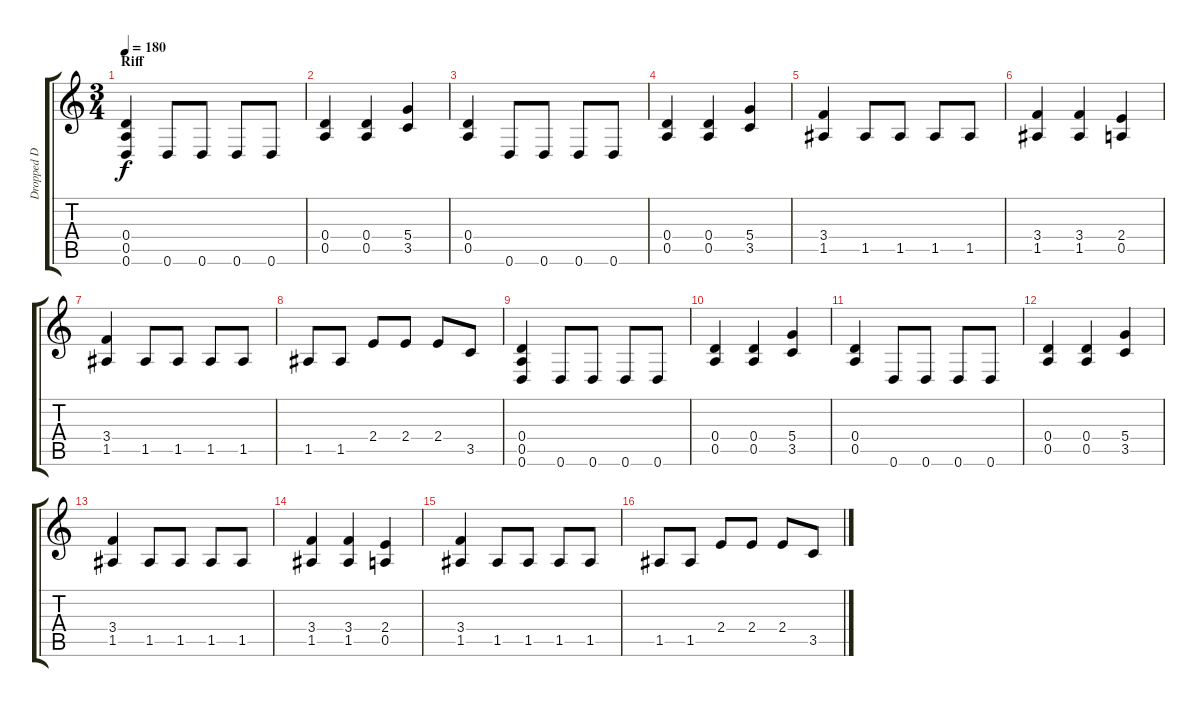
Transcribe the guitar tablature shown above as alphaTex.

\track ("Dropped D - Dist" "Dropped D ") {instrument distortionguitar}
\staff {score tabs}
\tuning (E4 B3 G3 D3 A2 D2) {hide}
\ts (3 4)
\section ("" "Riff")
\tempo 180
\clef g2
\ks c
(0.4 0.5 0.6).4{dy f} 0.6.8 0.6.8 0.6.8 0.6.8 |
(0.4 0.5).4 (0.4 0.5).4 (5.4 3.5).4 |
(0.4 0.5).4 0.6.8 0.6.8 0.6.8 0.6.8 |
(0.4 0.5).4 (0.4 0.5).4 (5.4 3.5).4 |
(3.4 1.5).4 1.5.8 1.5.8 1.5.8 1.5.8 |
(3.4 1.5).4 (3.4 1.5).4 (2.4 0.5).4 |
(3.4 1.5).4 1.5.8 1.5.8 1.5.8 1.5.8 |
1.5.8 1.5.8 2.4.8 2.4.8 2.4.8 3.5.8 |
(0.4 0.5 0.6).4 0.6.8 0.6.8 0.6.8 0.6.8 |
(0.4 0.5).4 (0.4 0.5).4 (5.4 3.5).4 |
(0.4 0.5).4 0.6.8 0.6.8 0.6.8 0.6.8 |
(0.4 0.5).4 (0.4 0.5).4 (5.4 3.5).4 |
(3.4 1.5).4 1.5.8 1.5.8 1.5.8 1.5.8 |
(3.4 1.5).4 (3.4 1.5).4 (2.4 0.5).4 |
(3.4 1.5).4 1.5.8 1.5.8 1.5.8 1.5.8 |
1.5.8 1.5.8 2.4.8 2.4.8 2.4.8 3.5.8
